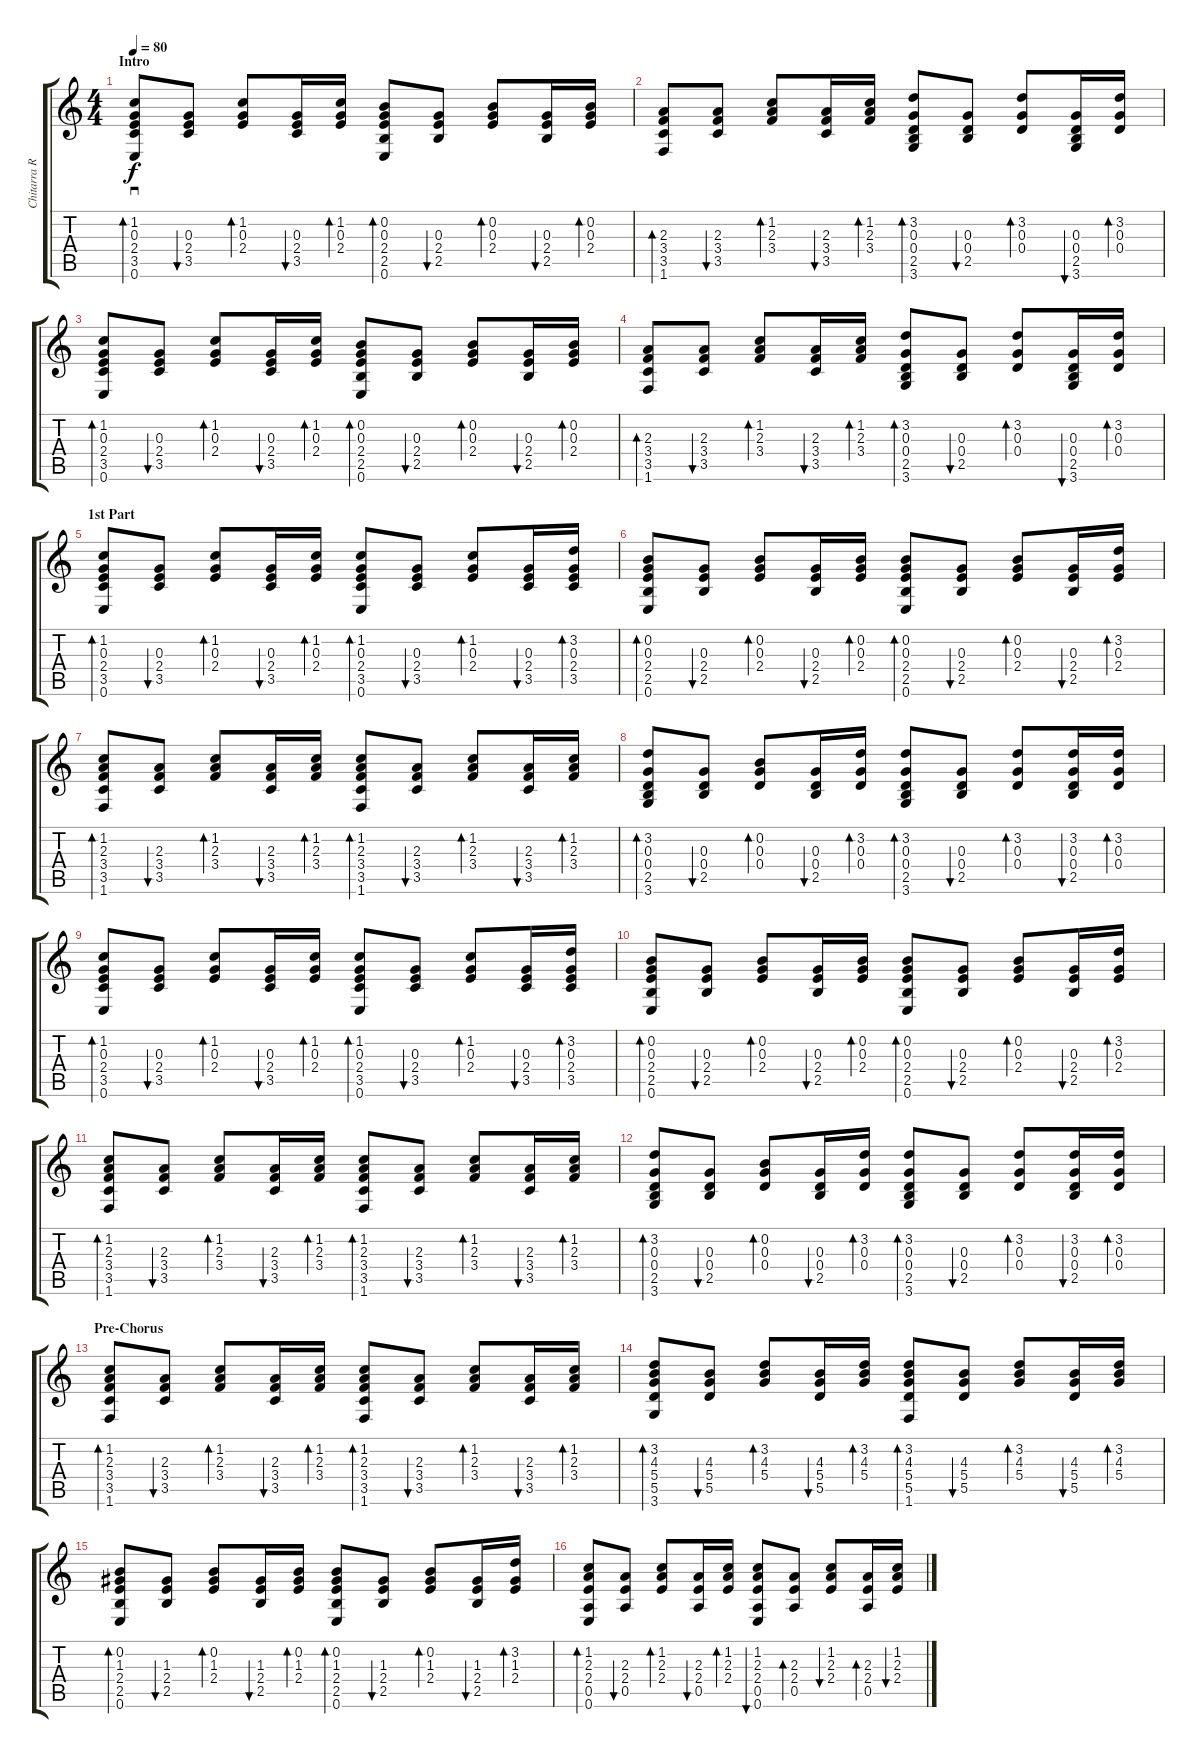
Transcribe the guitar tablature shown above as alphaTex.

\track ("Chitarra Ritmica" "Chitarra R") {instrument acousticguitarsteel}
\staff {score tabs}
\tuning (E4 B3 G3 D3 A2 E2) {hide}
\ts (4 4)
\section ("" "Intro")
\tempo 80
\clef g2
\ks c
(1.2 0.3 2.4 3.5 0.6).8{sd bd 60 dy f instrument acousticguitarsteel} (0.3 2.4 3.5).8{bu 60} (1.2 0.3 2.4).8{bd 60} (0.3 2.4 3.5).16{bu 60} (1.2 0.3 2.4).16{bd 60} (0.2 0.3 2.4 2.5 0.6).8{bd 60} (0.3 2.4 2.5).8{bu 60} (0.2 0.3 2.4).8{bd 60} (0.3 2.4 2.5).16{bu 60} (0.2 0.3 2.4).16{bd 60} |
(2.3 3.4 3.5 1.6).8{bd 60} (2.3 3.4 3.5).8{bu 60} (1.2 2.3 3.4).8{bd 60} (2.3 3.4 3.5).16{bu 60} (1.2 2.3 3.4).16{bd 60} (3.2 0.3 0.4 2.5 3.6).8{bd 60} (0.3 0.4 2.5).8{bu 60} (3.2 0.3 0.4).8{bd 60} (0.3 0.4 2.5 3.6).16{bu 60} (3.2 0.3 0.4).16{bd 60} |
(1.2 0.3 2.4 3.5 0.6).8{bd 60} (0.3 2.4 3.5).8{bu 60} (1.2 0.3 2.4).8{bd 60} (0.3 2.4 3.5).16{bu 60} (1.2 0.3 2.4).16{bd 60} (0.2 0.3 2.4 2.5 0.6).8{bd 60} (0.3 2.4 2.5).8{bu 60} (0.2 0.3 2.4).8{bd 60} (0.3 2.4 2.5).16{bu 60} (0.2 0.3 2.4).16{bd 60} |
(2.3 3.4 3.5 1.6).8{bd 60} (2.3 3.4 3.5).8{bu 60} (1.2 2.3 3.4).8{bd 60} (2.3 3.4 3.5).16{bu 60} (1.2 2.3 3.4).16{bd 60} (3.2 0.3 0.4 2.5 3.6).8{bd 60} (0.3 0.4 2.5).8{bu 60} (3.2 0.3 0.4).8{bd 60} (0.3 0.4 2.5 3.6).16{bu 60} (3.2 0.3 0.4).16{bd 60} |
\section ("" "1st Part")
(1.2 0.3 2.4 3.5 0.6).8{bd 60 volume 9} (0.3 2.4 3.5).8{bu 60} (1.2 0.3 2.4).8{bd 60} (0.3 2.4 3.5).16{bu 60} (1.2 0.3 2.4).16{bd 60} (1.2 0.3 2.4 3.5 0.6).8{bd 60} (0.3 2.4 3.5).8{bu 60} (1.2 0.3 2.4).8{bd 60} (0.3 2.4 3.5).16{bu 60} (3.2 0.3 2.4 3.5).16{bd 60} |
(0.2 0.3 2.4 2.5 0.6).8{bd 60} (0.3 2.4 2.5).8{bu 60} (0.2 0.3 2.4).8{bd 60} (0.3 2.4 2.5).16{bu 60} (0.2 0.3 2.4).16{bd 60} (0.2 0.3 2.4 2.5 0.6).8{bd 60} (0.3 2.4 2.5).8{bu 60} (0.2 0.3 2.4).8{bd 60} (0.3 2.4 2.5).16{bu 60} (3.2 0.3 2.4).16{bd 60} |
(1.2 2.3 3.4 3.5 1.6).8{bd 60} (2.3 3.4 3.5).8{bu 60} (1.2 2.3 3.4).8{bd 60} (2.3 3.4 3.5).16{bu 60} (1.2 2.3 3.4).16{bd 60} (1.2 2.3 3.4 3.5 1.6).8{bd 60} (2.3 3.4 3.5).8{bu 60} (1.2 2.3 3.4).8{bd 60} (2.3 3.4 3.5).16{bu 60} (1.2 2.3 3.4).16{bd 60} |
(3.2 0.3 0.4 2.5 3.6).8{bd 60} (0.3 0.4 2.5).8{bu 60} (0.2 0.3 0.4).8{bd 60} (0.3 0.4 2.5).16{bu 60} (3.2 0.3 0.4).16{bd 60} (3.2 0.3 0.4 2.5 3.6).8{bd 60} (0.3 0.4 2.5).8{bu 60} (3.2 0.3 0.4).8{bd 60} (3.2 0.3 0.4 2.5).16{bu 60} (3.2 0.3 0.4).16{bd 60} |
(1.2 0.3 2.4 3.5 0.6).8{bd 60} (0.3 2.4 3.5).8{bu 60} (1.2 0.3 2.4).8{bd 60} (0.3 2.4 3.5).16{bu 60} (1.2 0.3 2.4).16{bd 60} (1.2 0.3 2.4 3.5 0.6).8{bd 60} (0.3 2.4 3.5).8{bu 60} (1.2 0.3 2.4).8{bd 60} (0.3 2.4 3.5).16{bu 60} (3.2 0.3 2.4 3.5).16{bd 60} |
(0.2 0.3 2.4 2.5 0.6).8{bd 60} (0.3 2.4 2.5).8{bu 60} (0.2 0.3 2.4).8{bd 60} (0.3 2.4 2.5).16{bu 60} (0.2 0.3 2.4).16{bd 60} (0.2 0.3 2.4 2.5 0.6).8{bd 60} (0.3 2.4 2.5).8{bu 60} (0.2 0.3 2.4).8{bd 60} (0.3 2.4 2.5).16{bu 60} (3.2 0.3 2.4).16{bd 60} |
(1.2 2.3 3.4 3.5 1.6).8{bd 60} (2.3 3.4 3.5).8{bu 60} (1.2 2.3 3.4).8{bd 60} (2.3 3.4 3.5).16{bu 60} (1.2 2.3 3.4).16{bd 60} (1.2 2.3 3.4 3.5 1.6).8{bd 60} (2.3 3.4 3.5).8{bu 60} (1.2 2.3 3.4).8{bd 60} (2.3 3.4 3.5).16{bu 60} (1.2 2.3 3.4).16{bd 60} |
(3.2 0.3 0.4 2.5 3.6).8{bd 60} (0.3 0.4 2.5).8{bu 60} (0.2 0.3 0.4).8{bd 60} (0.3 0.4 2.5).16{bu 60} (3.2 0.3 0.4).16{bd 60} (3.2 0.3 0.4 2.5 3.6).8{bd 60} (0.3 0.4 2.5).8{bu 60} (3.2 0.3 0.4).8{bd 60} (3.2 0.3 0.4 2.5).16{bu 60} (3.2 0.3 0.4).16{bd 60} |
\section ("" "Pre-Chorus")
(1.2 2.3 3.4 3.5 1.6).8{bd 60 volume 11} (2.3 3.4 3.5).8{bu 60} (1.2 2.3 3.4).8{bd 60} (2.3 3.4 3.5).16{bu 60} (1.2 2.3 3.4).16{bd 60} (1.2 2.3 3.4 3.5 1.6).8{bd 60} (2.3 3.4 3.5).8{bu 60} (1.2 2.3 3.4).8{bd 60} (2.3 3.4 3.5).16{bu 60} (1.2 2.3 3.4).16{bd 60} |
(3.2 4.3 5.4 5.5 3.6).8{bd 60} (4.3 5.4 5.5).8{bu 60} (3.2 4.3 5.4).8{bd 60} (4.3 5.4 5.5).16{bu 60} (3.2 4.3 5.4).16{bd 60} (3.2 4.3 5.4 5.5 1.6).8{bd 60} (4.3 5.4 5.5).8{bu 60} (3.2 4.3 5.4).8{bd 60} (4.3 5.4 5.5).16{bu 60} (3.2 4.3 5.4).16{bd 60} |
(0.2 1.3 2.4 2.5 0.6).8{bd 60} (1.3 2.4 2.5).8{bu 60} (0.2 1.3 2.4).8{bd 60} (1.3 2.4 2.5).16{bu 60} (0.2 1.3 2.4).16{bd 60} (0.2 1.3 2.4 2.5 0.6).8{bd 60} (1.3 2.4 2.5).8{bu 60} (0.2 1.3 2.4).8{bd 60} (1.3 2.4 2.5).16{bu 60} (3.2 1.3 2.4).16{bd 60} |
(1.2 2.3 2.4 0.5 0.6).8{bd 60} (2.3 2.4 0.5).8{bu 60} (1.2 2.3 2.4).8{bd 60} (2.3 2.4 0.5).16{bu 60} (1.2 2.3 2.4).16{bd 60} (1.2 2.3 2.4 0.5 0.6).8{bu 60} (2.3 2.4 0.5).8{bd 60} (1.2 2.3 2.4).8{bu 60} (2.3 2.4 0.5).16{bd 60} (1.2 2.3 2.4).16{bu 60}
